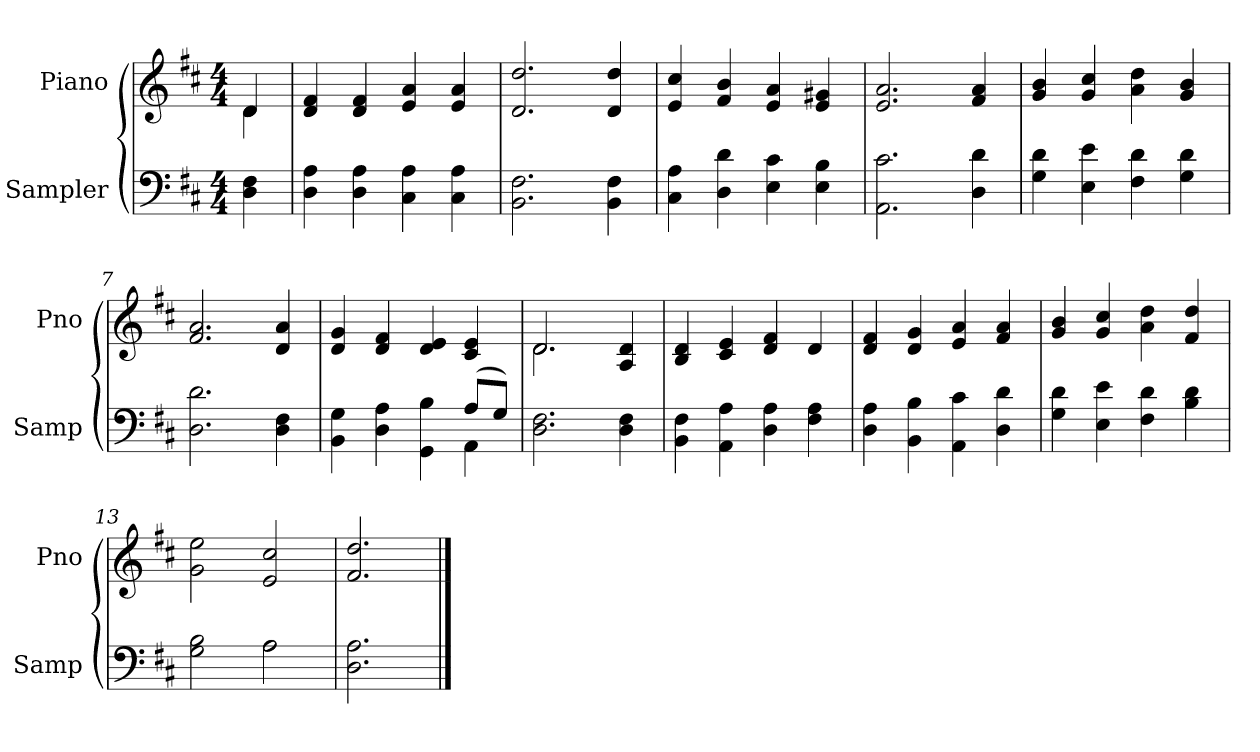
**kern	**kern
*part2	*part1
*staff2	*staff1
*I"Sampler	*I"Piano
*I'Samp	*I'Pno
*clefF4	*clefG2
*k[f#c#]	*k[f#c#]
*D:	*D:
*M4/4	*M4/4
=1	=1
*	*^
4D 4F#	4d/	4d
*	*v	*v
=2	=2
4D 4A	4d 4f#
4D 4A	4d 4f#
4C# 4A	4e 4a
4C# 4A	4e 4a
=3	=3
2.BB 2.F#	2.d 2.dd
4BB 4F#	4d 4dd
=4	=4
4C# 4A	4e 4cc#
4D 4d	4f# 4b
4E 4c#	4e 4a
4E 4B	4e 4g#X
=5	=5
2.AA 2.c#	2.e 2.a
4D 4d	4f# 4a
=6	=6
4G 4d	4g 4b
4E 4e	4g 4cc#
4F# 4d	4a 4dd
4G 4d	4g 4b
=7	=7
2.D 2.d	2.f# 2.a
4D 4F#	4d 4a
=8	=8
*^	*
4BB 4G	2.ryy	4d 4g
4D 4A	.	4d 4f#
4GG 4B	.	4d 4e
(8A/L	4AA	4c# 4e
8G/J)	.	.
*v	*v	*
=9	=9
*	*^
2.D 2.F#	2.d/	2.d
4D 4F#	4A 4d	4ryy
*	*v	*v
=10	=10
4BB 4F#	4B 4d
4AA 4A	4c# 4e
4D 4A	4d 4f#
4F# 4A	4d
=11	=11
4D 4A	4d 4f#
4BB 4B	4d 4g
4AA 4c#	4e 4a
4D 4d	4f# 4a
=12	=12
4G 4d	4g 4b
4E 4e	4g 4cc#
4F# 4d	4a 4dd
4B 4d	4f# 4dd
=13	=13
*^	*
2G 2B	2ryy	2g 2ee
2A\	2A	2e 2cc#
*v	*v	*
=14	=14
2.D 2.A	2.f# 2.dd
==	==
*-	*-
